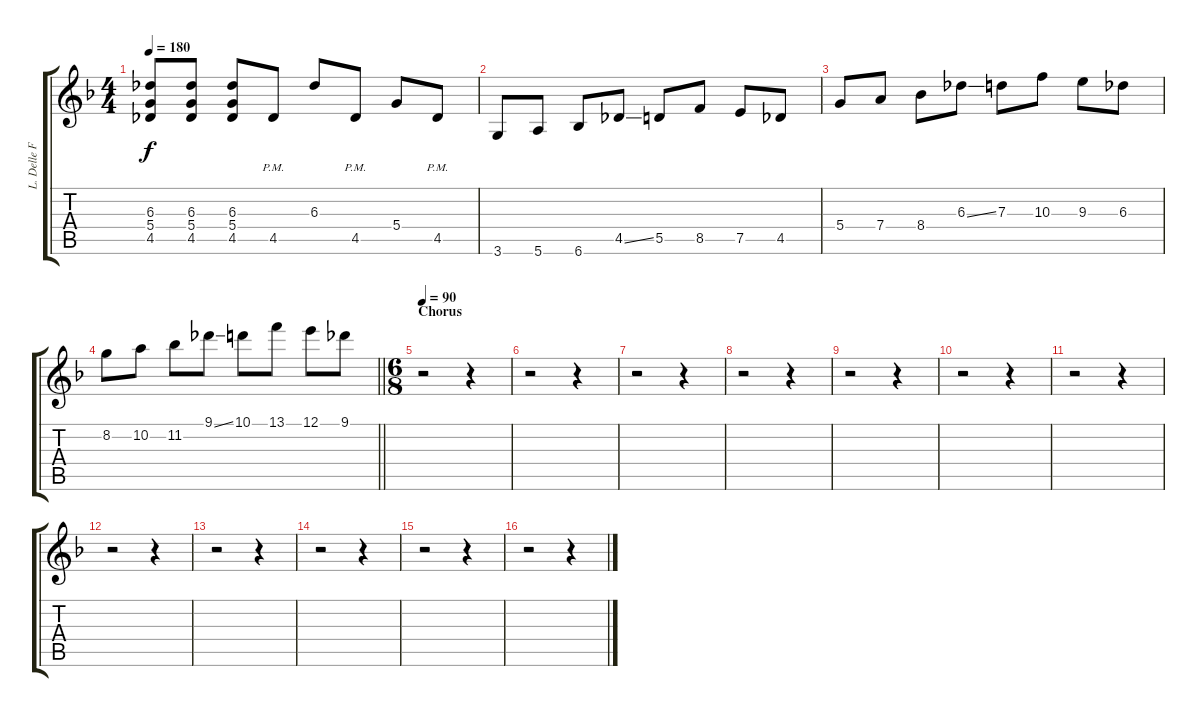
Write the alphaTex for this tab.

\track ("L. Delle Fave (Dist. Guitar L)" "L. Delle F") {instrument overdrivenguitar}
\staff {score tabs}
\tuning (E4 B3 G3 D3 A2 E2) {hide}
\ts (4 4)
\tempo 180
\clef g2
\ks dminor
(6.3 5.4 4.5).8{dy f} (6.3 5.4 4.5).8 (6.3 5.4 4.5).8 4.5{pm}.8 6.3.8 4.5{pm}.8 5.4.8 4.5{pm}.8 |
3.6.8 5.6.8 6.6.8 4.5{ss}.8 5.5.8 8.5.8 7.5.8 4.5.8 |
5.4.8 7.4.8 8.4.8 6.3{ss}.8 7.3.8 10.3.8 9.3.8 6.3.8 |
\barLineRight lightlight
8.2.8 10.2.8 11.2.8 9.1{ss}.8 10.1.8 13.1.8 12.1.8 9.1.8 |
\ts (6 8)
\section ("" "Chorus")
\tempo 90
r.2 r.4 |
r.2 r.4 |
r.2 r.4 |
r.2 r.4 |
r.2 r.4 |
r.2 r.4 |
r.2 r.4 |
r.2 r.4 |
r.2 r.4 |
r.2 r.4 |
r.2 r.4 |
r.2 r.4
